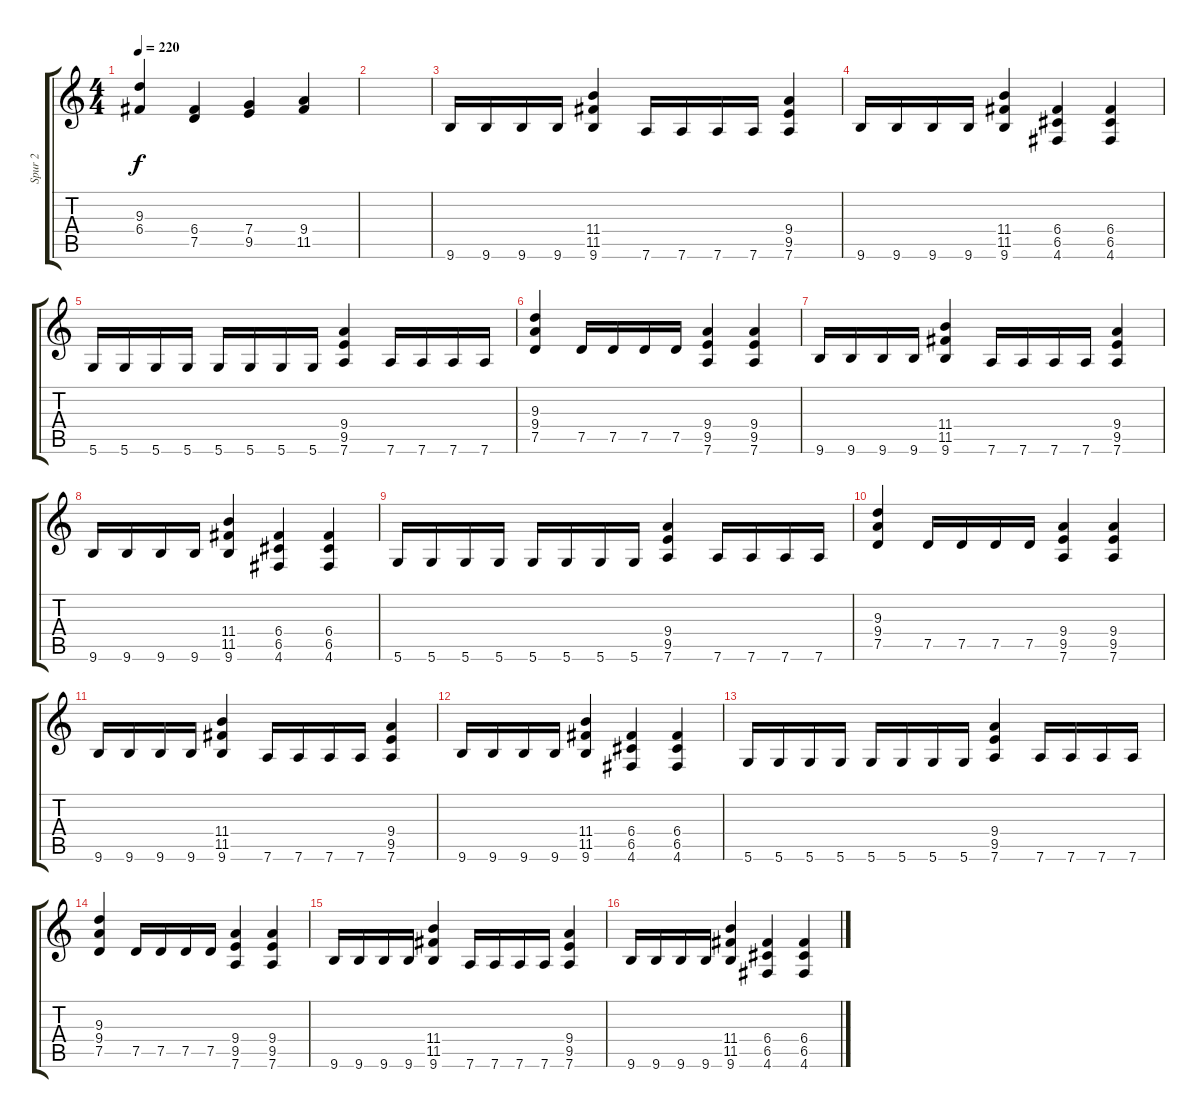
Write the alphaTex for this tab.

\track ("Spur 2" "Spur 2") {instrument distortionguitar}
\staff {score tabs}
\tuning (D4 A3 F3 C3 G2 D2) {hide}
\ts (4 4)
\tempo 220
\clef g2
\ks c
(9.3 6.4).4{dy f} (6.4 7.5).4 (7.4 9.5).4 (9.4 11.5).4 |
|
9.6.16 9.6.16 9.6.16 9.6.16 (11.4 11.5 9.6).4 7.6.16 7.6.16 7.6.16 7.6.16 (9.4 9.5 7.6).4 |
9.6.16 9.6.16 9.6.16 9.6.16 (11.4 11.5 9.6).4 (6.4 6.5 4.6).4 (6.4 6.5 4.6).4 |
5.6.16 5.6.16 5.6.16 5.6.16 5.6.16 5.6.16 5.6.16 5.6.16 (9.4 9.5 7.6).4 7.6.16 7.6.16 7.6.16 7.6.16 |
(9.3 9.4 7.5).4 7.5.16 7.5.16 7.5.16 7.5.16 (9.4 9.5 7.6).4 (9.4 9.5 7.6).4 |
9.6.16 9.6.16 9.6.16 9.6.16 (11.4 11.5 9.6).4 7.6.16 7.6.16 7.6.16 7.6.16 (9.4 9.5 7.6).4 |
9.6.16 9.6.16 9.6.16 9.6.16 (11.4 11.5 9.6).4 (6.4 6.5 4.6).4 (6.4 6.5 4.6).4 |
5.6.16 5.6.16 5.6.16 5.6.16 5.6.16 5.6.16 5.6.16 5.6.16 (9.4 9.5 7.6).4 7.6.16 7.6.16 7.6.16 7.6.16 |
(9.3 9.4 7.5).4 7.5.16 7.5.16 7.5.16 7.5.16 (9.4 9.5 7.6).4 (9.4 9.5 7.6).4 |
9.6.16 9.6.16 9.6.16 9.6.16 (11.4 11.5 9.6).4 7.6.16 7.6.16 7.6.16 7.6.16 (9.4 9.5 7.6).4 |
9.6.16 9.6.16 9.6.16 9.6.16 (11.4 11.5 9.6).4 (6.4 6.5 4.6).4 (6.4 6.5 4.6).4 |
5.6.16 5.6.16 5.6.16 5.6.16 5.6.16 5.6.16 5.6.16 5.6.16 (9.4 9.5 7.6).4 7.6.16 7.6.16 7.6.16 7.6.16 |
(9.3 9.4 7.5).4 7.5.16 7.5.16 7.5.16 7.5.16 (9.4 9.5 7.6).4 (9.4 9.5 7.6).4 |
9.6.16 9.6.16 9.6.16 9.6.16 (11.4 11.5 9.6).4 7.6.16 7.6.16 7.6.16 7.6.16 (9.4 9.5 7.6).4 |
9.6.16 9.6.16 9.6.16 9.6.16 (11.4 11.5 9.6).4 (6.4 6.5 4.6).4 (6.4 6.5 4.6).4
